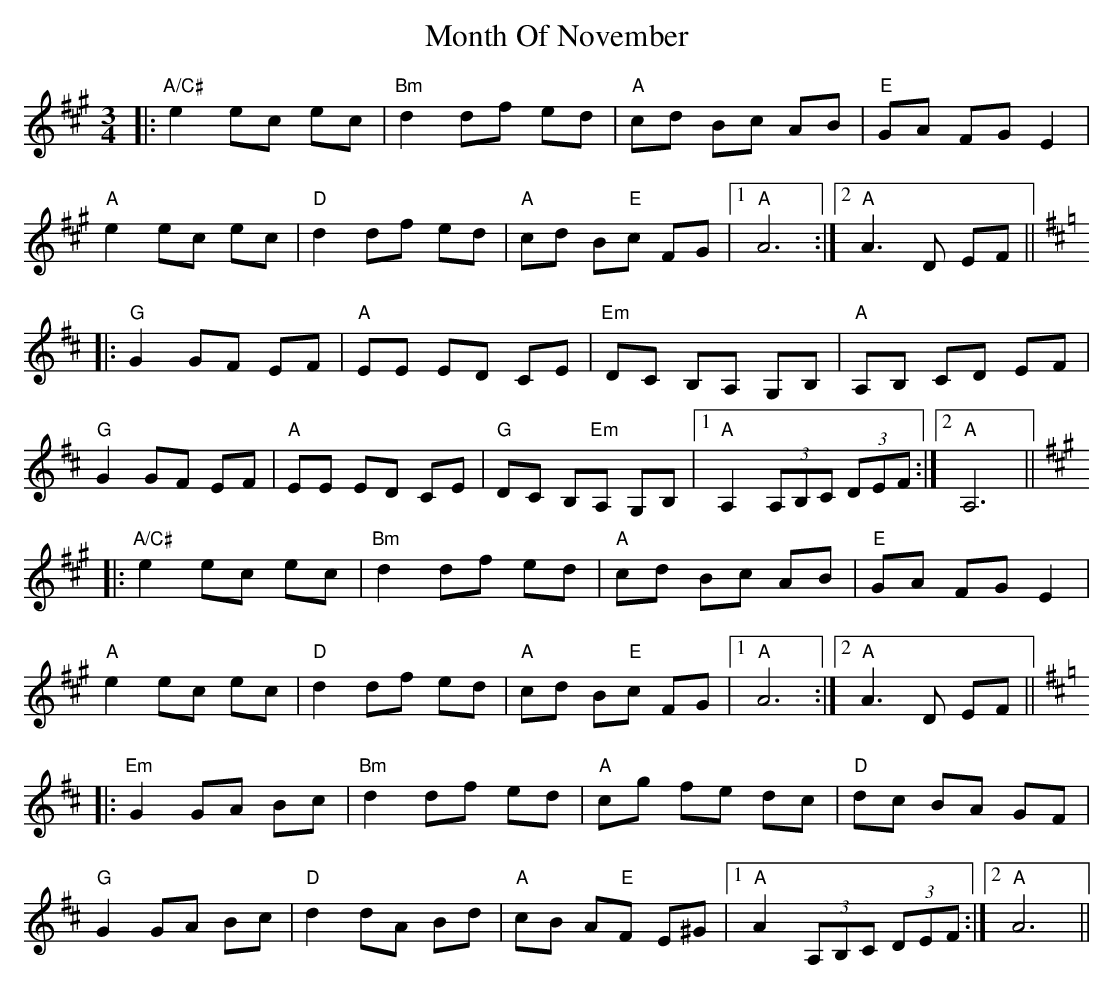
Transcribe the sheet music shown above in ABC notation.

X:1
T: Month Of November
M: 3/4
L: 1/8
K: Amaj
|:"A/C#"e2 ec ec|"Bm"d2 df ed|"A"cd Bc AB|"E"GA FG E2|
"A"e2 ec ec|"D"d2 df ed|"A"cd B"E"c FG|1 "A"A6:|2 "A"A3 D EF||
K:D
|:"G"G2 GF EF|"A"EE ED CE|"Em"DC B,A, G,B,|"A"A,B, CD EF|
"G"G2 GF EF|"A"EE ED CE|"G"DC B,"Em"A, G,B,|1 "A"A,2 (3A,B,C (3DEF:|2 "A"A,6||
K:A
|:"A/C#"e2 ec ec|"Bm"d2 df ed|"A"cd Bc AB|"E"GA FG E2|
"A"e2 ec ec|"D"d2 df ed|"A"cd B"E"c FG|1 "A"A6:|2 "A"A3 D EF||
K:D
|:"Em"G2 GA Bc|"Bm"d2 df ed|"A"cg fe dc|"D"dc BA GF|
"G"G2 GA Bc|"D"d2 dA Bd|"A"cB A"E"F E^G|1 "A"A2 (3A,B,C (3DEF:|2 "A"A6||
